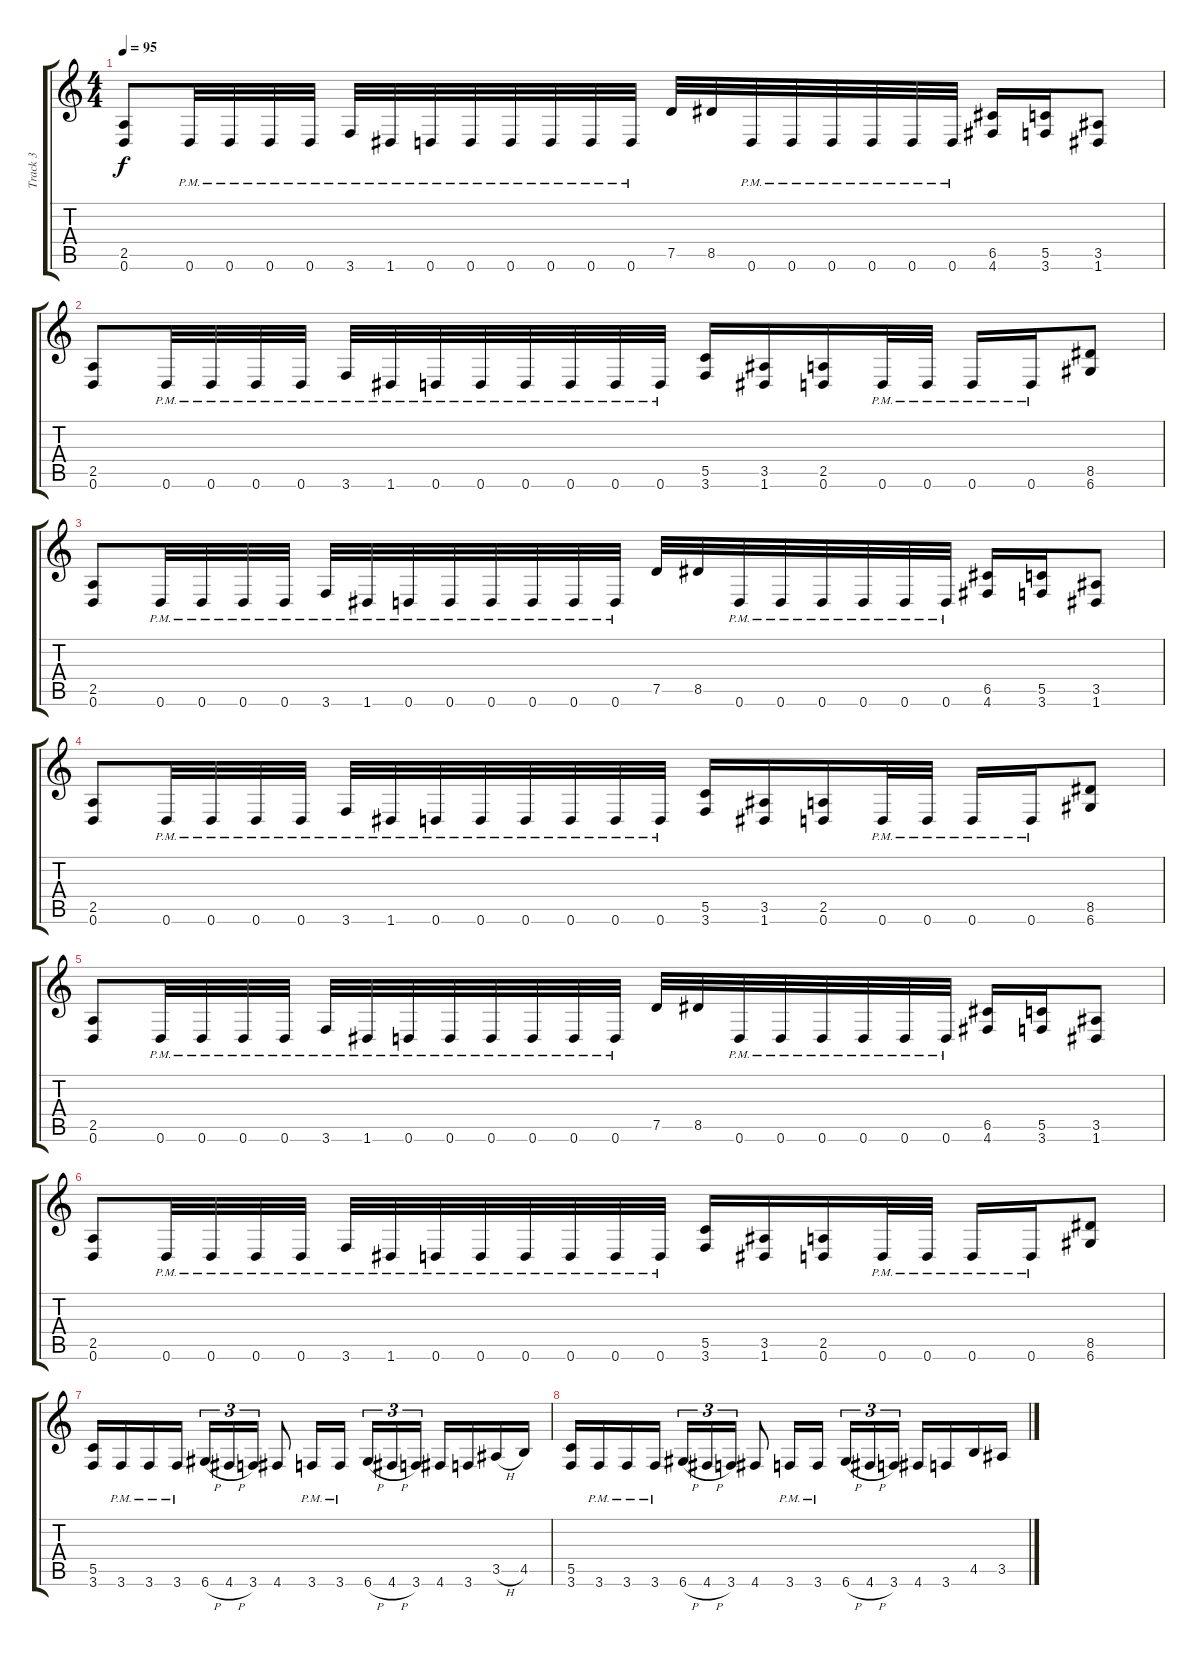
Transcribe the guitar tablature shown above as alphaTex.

\track ("Track 3" "Track 3") {instrument distortionguitar}
\staff {score tabs}
\tuning (D4 A3 F3 C3 G2 D2) {hide}
\ts (4 4)
\tempo 95
\clef g2
\ks c
(2.5 0.6).8{dy f} 0.6{pm}.32 0.6{pm}.32 0.6{pm}.32 0.6{pm}.32 3.6{pm}.32 1.6{pm}.32 0.6{pm}.32 0.6{pm}.32 0.6{pm}.32 0.6{pm}.32 0.6{pm}.32 0.6{pm}.32 7.5.32 8.5.32 0.6{pm}.32 0.6{pm}.32 0.6{pm}.32 0.6{pm}.32 0.6{pm}.32 0.6{pm}.32 (6.5 4.6).16 (5.5 3.6).16 (3.5 1.6).8 |
(2.5 0.6).8 0.6{pm}.32 0.6{pm}.32 0.6{pm}.32 0.6{pm}.32 3.6{pm}.32 1.6{pm}.32 0.6{pm}.32 0.6{pm}.32 0.6{pm}.32 0.6{pm}.32 0.6{pm}.32 0.6{pm}.32 (5.5 3.6).16 (3.5 1.6).16 (2.5 0.6).16 0.6{pm}.32 0.6{pm}.32 0.6{pm}.16 0.6{pm}.16 (8.5 6.6).8 |
(2.5 0.6).8 0.6{pm}.32 0.6{pm}.32 0.6{pm}.32 0.6{pm}.32 3.6{pm}.32 1.6{pm}.32 0.6{pm}.32 0.6{pm}.32 0.6{pm}.32 0.6{pm}.32 0.6{pm}.32 0.6{pm}.32 7.5.32 8.5.32 0.6{pm}.32 0.6{pm}.32 0.6{pm}.32 0.6{pm}.32 0.6{pm}.32 0.6{pm}.32 (6.5 4.6).16 (5.5 3.6).16 (3.5 1.6).8 |
(2.5 0.6).8 0.6{pm}.32 0.6{pm}.32 0.6{pm}.32 0.6{pm}.32 3.6{pm}.32 1.6{pm}.32 0.6{pm}.32 0.6{pm}.32 0.6{pm}.32 0.6{pm}.32 0.6{pm}.32 0.6{pm}.32 (5.5 3.6).16 (3.5 1.6).16 (2.5 0.6).16 0.6{pm}.32 0.6{pm}.32 0.6{pm}.16 0.6{pm}.16 (8.5 6.6).8 |
(2.5 0.6).8 0.6{pm}.32 0.6{pm}.32 0.6{pm}.32 0.6{pm}.32 3.6{pm}.32 1.6{pm}.32 0.6{pm}.32 0.6{pm}.32 0.6{pm}.32 0.6{pm}.32 0.6{pm}.32 0.6{pm}.32 7.5.32 8.5.32 0.6{pm}.32 0.6{pm}.32 0.6{pm}.32 0.6{pm}.32 0.6{pm}.32 0.6{pm}.32 (6.5 4.6).16 (5.5 3.6).16 (3.5 1.6).8 |
(2.5 0.6).8 0.6{pm}.32 0.6{pm}.32 0.6{pm}.32 0.6{pm}.32 3.6{pm}.32 1.6{pm}.32 0.6{pm}.32 0.6{pm}.32 0.6{pm}.32 0.6{pm}.32 0.6{pm}.32 0.6{pm}.32 (5.5 3.6).16 (3.5 1.6).16 (2.5 0.6).16 0.6{pm}.32 0.6{pm}.32 0.6{pm}.16 0.6{pm}.16 (8.5 6.6).8 |
(5.5 3.6).16 3.6{pm}.16 3.6{pm}.16 3.6{pm}.16 6.6{h}.16{tu (3 2)} 4.6{h}.16{tu (3 2)} 3.6.16{tu (3 2)} 4.6.8 3.6{pm}.16 3.6{pm}.16{beam splitsecondary} 6.6{h}.16{tu (3 2)} 4.6{h}.16{tu (3 2)} 3.6.16{tu (3 2)} 4.6.16 3.6.16 3.5{h}.16 4.5.16 |
(5.5 3.6).16 3.6{pm}.16 3.6{pm}.16 3.6{pm}.16 6.6{h}.16{tu (3 2)} 4.6{h}.16{tu (3 2)} 3.6.16{tu (3 2)} 4.6.8 3.6{pm}.16 3.6{pm}.16{beam splitsecondary} 6.6{h}.16{tu (3 2)} 4.6{h}.16{tu (3 2)} 3.6.16{tu (3 2)} 4.6.16 3.6.16 4.5.16 3.5.16
